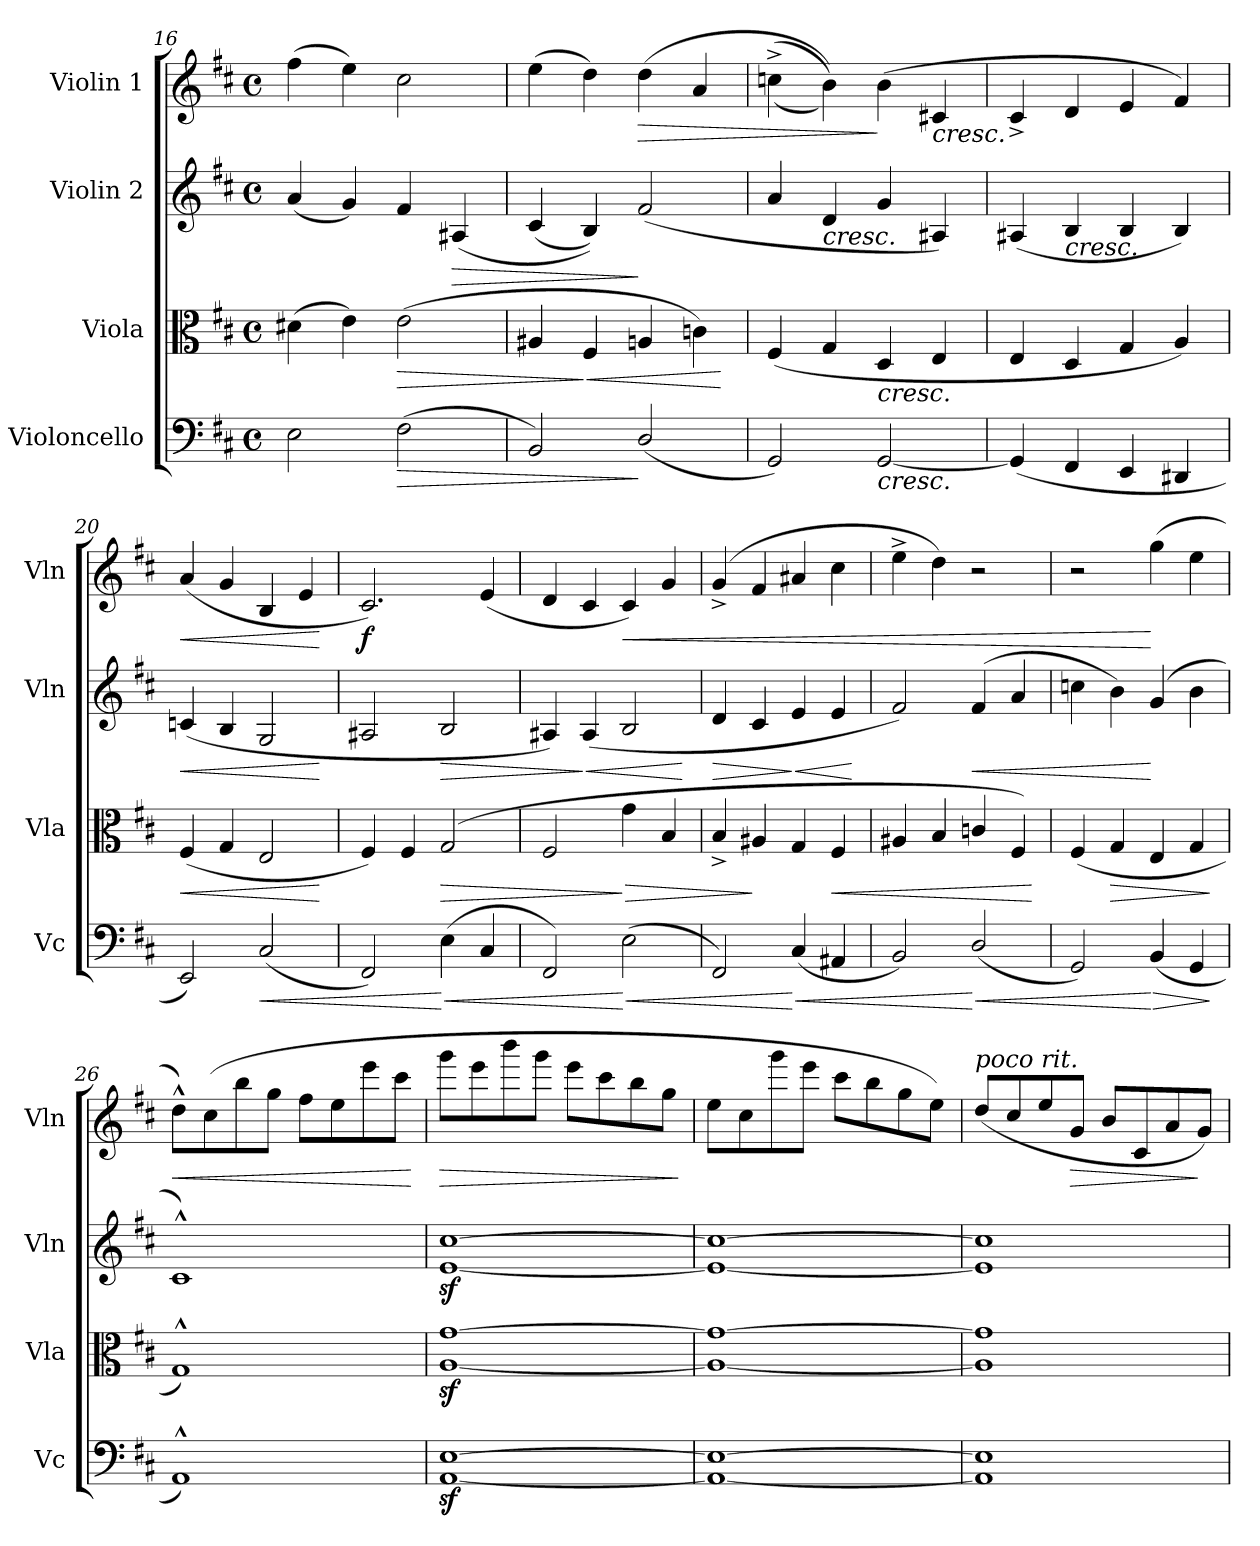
**kern	**dynam	**kern	**dynam	**kern	**dynam	**kern	**dynam
*part4	*part4	*part3	*part3	*part2	*part2	*part1	*part1
*staff4	*staff4	*staff3	*staff3	*staff2	*staff2	*staff1	*staff1
*I"Violoncello	*	*I"Viola	*	*I"Violin 2	*	*I"Violin 1	*
*I'Vc	*	*I'Vla	*	*I'Vln	*	*I'Vln	*
*clefF4	*	*clefC3	*	*clefG2	*	*clefG2	*
*k[f#c#]	*	*k[f#c#]	*	*k[f#c#]	*	*k[f#c#]	*
*M4/4	*	*M4/4	*	*M4/4	*	*M4/4	*
*met(c)	*	*met(c)	*	*met(c)	*	*met(c)	*
=16	=16	=16	=16	=16	=16	=16	=16
2E\	.	(4d#X\	.	(4a/	.	(>4ff#\	.
.	.	4e\)	.	4g/)	.	4ee\)	.
!	!LO:HP:b	!	!LO:HP:b	!	!	!	!
(>2F#\	>	(>2e\	>	4f#/	.	2cc#\	.
!	!	!	!	!	!LO:HP:b	!	!
.	.	.	.	(4A#X/	>	.	.
=17	=17	=17	=17	=17	=17	=17	=17
2BB/)	.	4A#X/	.	(<4c#/	.	(4ee\	.
!	!	!	!LO:HP:n=1:b	!	!	!	!
.	.	4F#/	] <	4B/))	.	4dd\)	.
!	!	!	!	!	!	!	!LO:HP:b
(<2D/	]	4An/	.	(<2f#/	]	(4dd\	>
.	.	4cn\)	.	.	.	4a/	.
.	.	.	[	.	.	.	.
=18	=18	=18	=18	=18	=18	=18	=18
2GG/)	.	(<4F#/	.	4a/	.	(>(>4ccn^\	.
!	!	!	!	!LO:TX:b:i:t=cresc.	!	!	!
.	.	4G/	.	4d/	.	4b\)))	.
!	!	!LO:TX:b:i:t=cresc.	!	!	!	!	!
!LO:TX:b:i:t=cresc.	!	!	!	!	!	!	!
[>2GG/	.	4D/	.	4g/	.	(>4b\	]
!	!	!	!	!	!	!LO:TX:b:i:t=cresc.	!
.	.	4E/	.	4A#X/)	.	4c#X/	.
!!LO:LB:g=z
=19	=19	=19	=19	=19	=19	=19	=19
(<4GG/]	.	4E/	.	(<4A#X/	.	4c#^</	.
!	!	!	!	!LO:TX:b:i:t=cresc.	!	!	!
4FF#/	.	4D/	.	4B/	.	4d/	.
4EE/	.	4G/	.	4B/	.	4e/	.
4DD#X/	.	4A/)	.	4B/)	.	4f#/)	.
=20	=20	=20	=20	=20	=20	=20	=20
!	!	!	!LO:HP:b	!	!LO:HP:b	!	!LO:HP:b
2EE/)	.	(<4F#/	<	(<4cn/	<	(<4a/	<
.	.	4G/	.	4B/	.	4g/	.
!	!LO:HP:b	!	!	!	!	!	!
(<2C#/	<	2E/	.	2G/	.	4B/	.
.	.	.	.	.	.	4e/	.
.	.	.	[	.	[	.	[
=21	=21	=21	=21	=21	=21	=21	=21
!	!	!	!	!	!	!	!LO:DY:b
2FF#/)	.	4F#/)	.	2A#X/	.	2.c#/)	f
.	.	4F#/	.	.	.	.	.
!	!LO:HP:n=1:b	!	!LO:HP:b	!	!LO:HP:b	!	!
(>4E\	[ <	(<2G/	>	2B/	>	.	.
4C#/	.	.	.	.	.	(<4e/	.
=22	=22	=22	=22	=22	=22	=22	=22
2FF#/)	.	2F#/	.	4A#X/)	.	4d/	.
!	!	!	!	!	!LO:HP:n=1:b	!	!
.	.	.	.	(<4A#/	] <	4c#/	.
!	!LO:HP:n=1:b	!	!LO:HP:n=1:b	!	!	!	!LO:HP:b
(>2E\	[ <	4g\	] >	2B/	.	4c#/)	<
.	.	4B/	.	.	.	4g/	.
.	.	.	.	.	[	.	.
=23	=23	=23	=23	=23	=23	=23	=23
!	!	!	!	!	!LO:HP:b	!	!
2FF#/)	.	4B^>/	.	4d/	>	(>4g^/	.
.	.	4A#X/	]	4c#/	.	4f#/	.
!	!LO:HP:n=1:b	!	!	!	!LO:HP:n=1:b	!	!
(<4C#/	[ <	4G/	.	4e/	] <	4a#X/	.
!	!	!	!LO:HP:b	!	!	!	!
4AA#X/	.	4F#/	<	4e/	.	4cc#\	.
.	.	.	.	.	[	.	.
=24	=24	=24	=24	=24	=24	=24	=24
2BB/)	.	4A#X/	.	2f#/)	.	4ee^\	.
.	.	4B/	.	.	.	4dd\)	.
!	!LO:HP:n=1:b	!	!	!	!LO:HP:b	!	!
(2D/	[ <	4cn/	.	(>4f#/	<	2r	.
.	.	4F#/)	.	4a/	.	.	.
.	.	.	[	.	.	.	.
=25	=25	=25	=25	=25	=25	=25	=25
2GG/)	.	(<4F#/	.	4ccn\	.	2r	.
!	!	!	!LO:HP:b	!	!	!	!
.	.	4G/	>	4b\)	.	.	.
!	!LO:HP:n=1:b	!	!	!	!	!	!
(4BB/	[ >	4E/	.	(4g/	[	(>4gg\	[
4GG/	.	4G/	.	4b\	.	4ee\	.
.	]	.	]	.	.	.	.
=26	=26	=26	=26	=26	=26	=26	=26
!	!	!	!	!	!	!	!LO:HP:b
1AA^^)	.	1G^^)	.	1c#^^)	.	8dd^^\L)	<
.	.	.	.	.	.	(8cc#\	.
.	.	.	.	.	.	8bb\	.
.	.	.	.	.	.	8gg\J	.
.	.	.	.	.	.	8ff#\L	.
.	.	.	.	.	.	8ee\	.
.	.	.	.	.	.	8eee\	.
.	.	.	.	.	.	8ccc#\J	.
.	.	.	.	.	.	.	[
=27	=27	=27	=27	=27	=27	=27	=27
!	!	!	!	!	!	!	!LO:HP:b
[1AAz< [1Ez<	.	[1Az< [1gz<	.	[1ez< [1cc#z<	.	8ggg\L	>
.	.	.	.	.	.	8eee\	.
.	.	.	.	.	.	8bbb\	.
.	.	.	.	.	.	8ggg\J	.
.	.	.	.	.	.	8eee\L	.
.	.	.	.	.	.	8ccc#\	.
.	.	.	.	.	.	8bb\	.
.	.	.	.	.	.	8gg\J	.
.	.	.	.	.	.	.	]
!!LO:LB:g=z
=28	=28	=28	=28	=28	=28	=28	=28
1AA_ 1E_	.	1A_ 1g_	.	1e_ 1cc#_	.	8ee\L	.
.	.	.	.	.	.	8cc#\	.
.	.	.	.	.	.	8ggg\	.
.	.	.	.	.	.	8eee\J	.
.	.	.	.	.	.	8ccc#\L	.
.	.	.	.	.	.	8bb\	.
.	.	.	.	.	.	8gg\	.
.	.	.	.	.	.	8ee\J)	.
=29	=29	=29	=29	=29	=29	=29	=29
!	!	!	!	!	!	!LO:TX:a:i:t=poco rit.	!
1AA] 1E]	.	1A] 1g]	.	1e] 1cc#]	.	(8dd/L	.
.	.	.	.	.	.	8cc#/	.
.	.	.	.	.	.	8ee/	.
!	!	!	!	!	!	!	!LO:HP:b
.	.	.	.	.	.	8g/J	>
.	.	.	.	.	.	8b/L	.
.	.	.	.	.	.	8c#/	.
.	.	.	.	.	.	8a/	.
.	.	.	.	.	.	8g/J)	]
=	=	=	=	=	=	=	=
*-	*-	*-	*-	*-	*-	*-	*-
